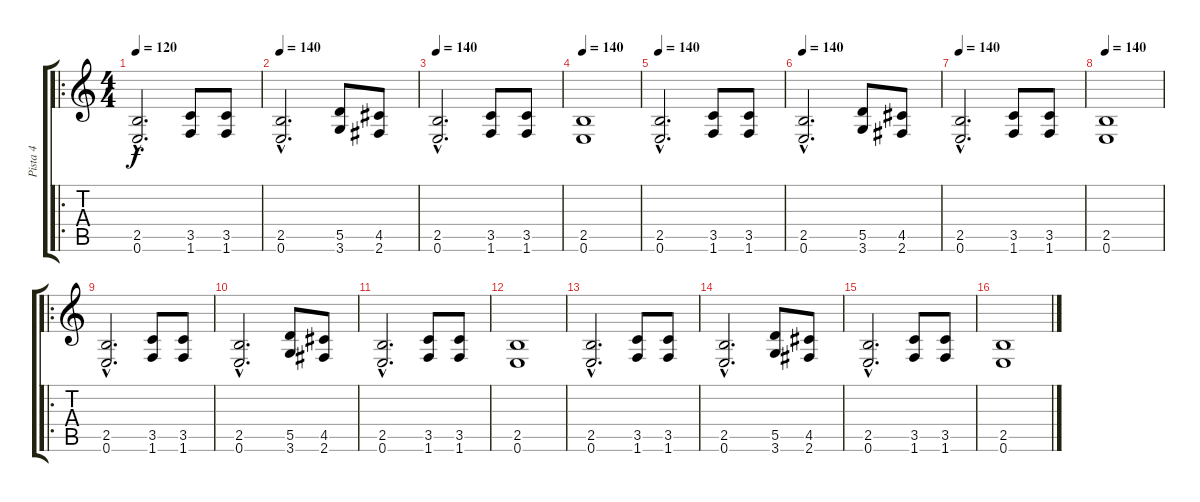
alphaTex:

\track ("Pista 4" "Pista 4") {instrument distortionguitar}
\staff {score tabs}
\tuning (E4 B3 G3 D3 A2 E2) {hide}
\ro
\ts (4 4)
\tempo 120
\tempo 140
\tempo 120
\clef g2
\ks c
(2.5{hac} 0.6{hac}).2{d dy f instrument distortionguitar} (3.5 1.6).8 (3.5 1.6).8 |
\tempo 140
(2.5{hac} 0.6{hac}).2{d} (5.5 3.6).8 (4.5 2.6).8 |
\tempo 140
(2.5{hac} 0.6{hac}).2{d} (3.5 1.6).8 (3.5 1.6).8 |
\tempo 140
(2.5 0.6).1 |
\tempo 140
(2.5{hac} 0.6{hac}).2{d} (3.5 1.6).8 (3.5 1.6).8 |
\tempo 140
(2.5{hac} 0.6{hac}).2{d} (5.5 3.6).8 (4.5 2.6).8 |
\tempo 140
(2.5{hac} 0.6{hac}).2{d} (3.5 1.6).8 (3.5 1.6).8 |
\tempo 140
(2.5 0.6).1 |
\ro
(2.5{hac} 0.6{hac}).2{d} (3.5 1.6).8 (3.5 1.6).8 |
(2.5{hac} 0.6{hac}).2{d} (5.5 3.6).8 (4.5 2.6).8 |
(2.5{hac} 0.6{hac}).2{d} (3.5 1.6).8 (3.5 1.6).8 |
(2.5 0.6).1 |
(2.5{hac} 0.6{hac}).2{d} (3.5 1.6).8 (3.5 1.6).8 |
(2.5{hac} 0.6{hac}).2{d} (5.5 3.6).8 (4.5 2.6).8 |
(2.5{hac} 0.6{hac}).2{d} (3.5 1.6).8 (3.5 1.6).8 |
(2.5 0.6).1
